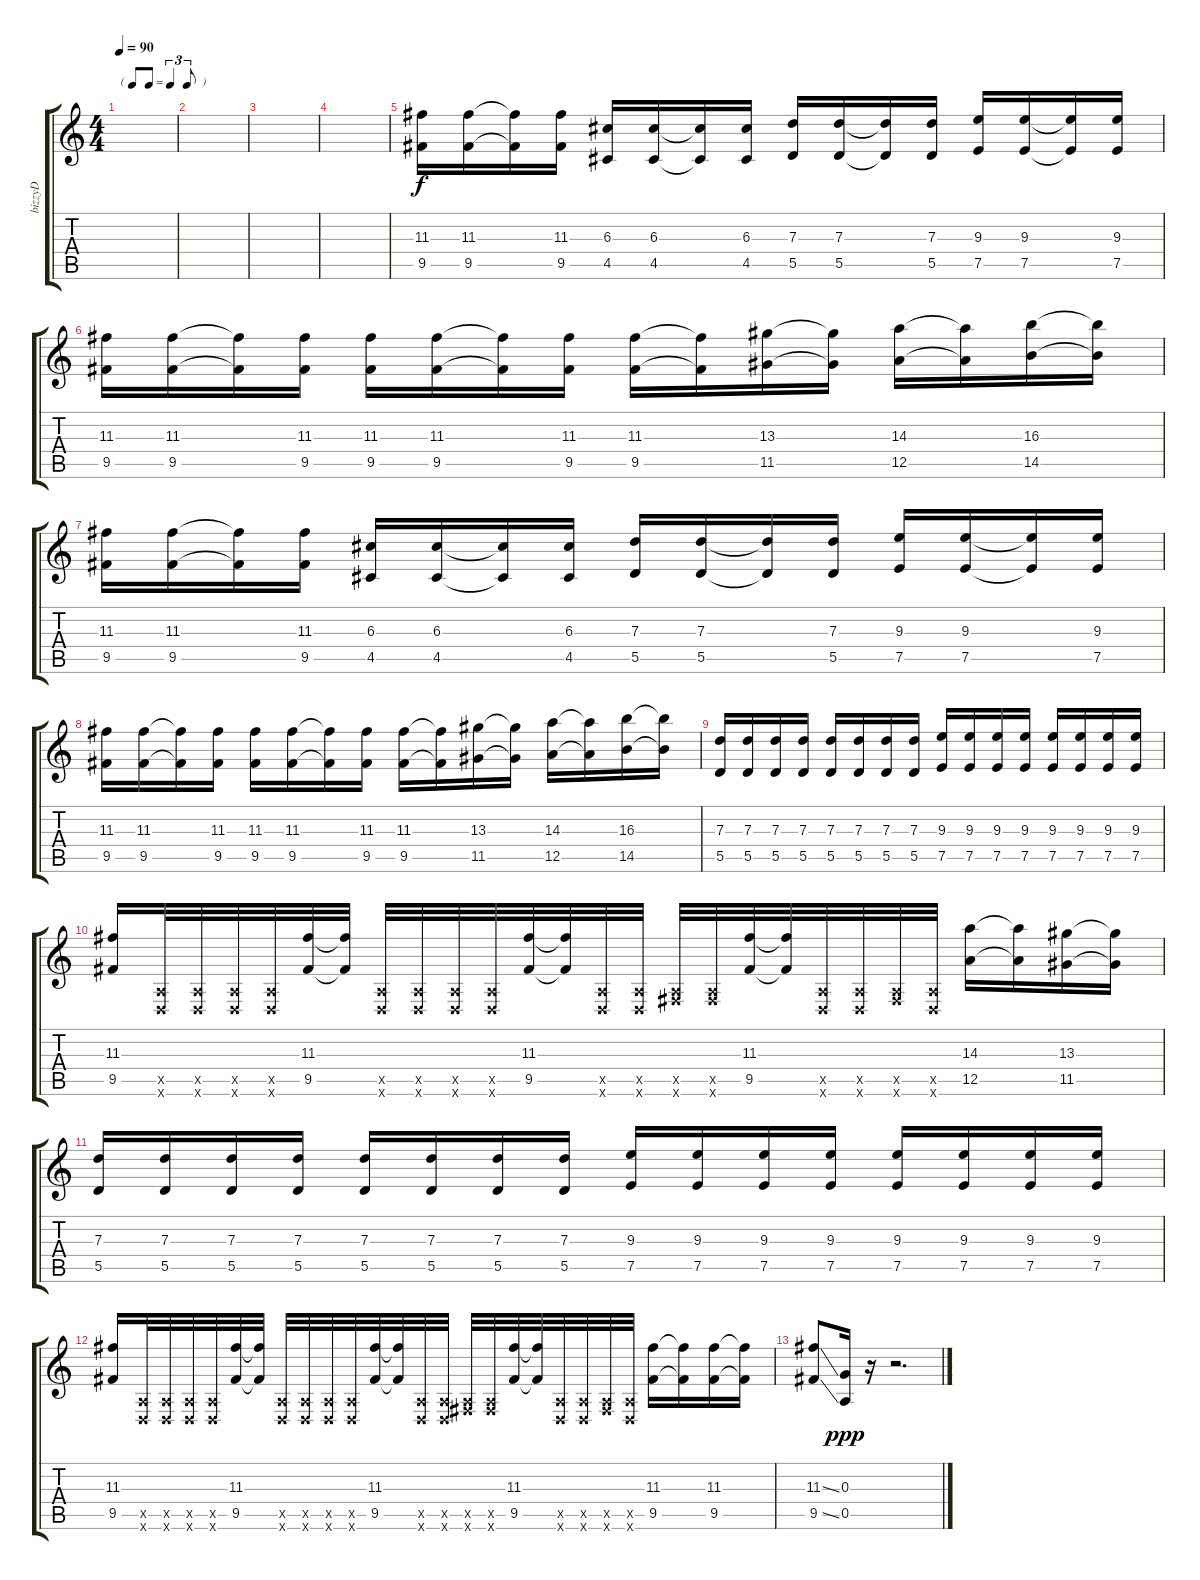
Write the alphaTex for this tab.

\track ("bizzyD" "bizzyD") {instrument distortionguitar}
\staff {score tabs}
\tuning (E4 B3 G3 D3 A2 D2) {hide}
\ts (4 4)
\tf triplet8th
\tempo 90
\clef g2
\ks c
|
|
|
|
(11.3 9.5).16 (11.3 9.5).16 (11.3{t} 9.5{t}).16 (11.3 9.5).16 (6.3 4.5).16 (6.3 4.5).16 (6.3{t} 4.5{t}).16 (6.3 4.5).16 (7.3 5.5).16 (7.3 5.5).16 (7.3{t} 5.5{t}).16 (7.3 5.5).16 (9.3 7.5).16 (9.3 7.5).16 (9.3{t} 7.5{t}).16 (9.3 7.5).16 |
(11.3 9.5).16 (11.3 9.5).16 (11.3{t} 9.5{t}).16 (11.3 9.5).16 (11.3 9.5).16 (11.3 9.5).16 (11.3{t} 9.5{t}).16 (11.3 9.5).16 (11.3 9.5).16 (11.3{t} 9.5{t}).16 (13.3 11.5).16 (13.3{t} 11.5{t}).16 (14.3 12.5).16 (14.3{t} 12.5{t}).16 (16.3 14.5).16 (16.3{t} 14.5{t}).16 |
(11.3 9.5).16 (11.3 9.5).16 (11.3{t} 9.5{t}).16 (11.3 9.5).16 (6.3 4.5).16 (6.3 4.5).16 (6.3{t} 4.5{t}).16 (6.3 4.5).16 (7.3 5.5).16 (7.3 5.5).16 (7.3{t} 5.5{t}).16 (7.3 5.5).16 (9.3 7.5).16 (9.3 7.5).16 (9.3{t} 7.5{t}).16 (9.3 7.5).16 |
(11.3 9.5).16 (11.3 9.5).16 (11.3{t} 9.5{t}).16 (11.3 9.5).16 (11.3 9.5).16 (11.3 9.5).16 (11.3{t} 9.5{t}).16 (11.3 9.5).16 (11.3 9.5).16 (11.3{t} 9.5{t}).16 (13.3 11.5).16 (13.3{t} 11.5{t}).16 (14.3 12.5).16 (14.3{t} 12.5{t}).16 (16.3 14.5).16 (16.3{t} 14.5{t}).16 |
(7.3 5.5).16 (7.3 5.5).16 (7.3 5.5).16 (7.3 5.5).16 (7.3 5.5).16 (7.3 5.5).16 (7.3 5.5).16 (7.3 5.5).16 (9.3 7.5).16 (9.3 7.5).16 (9.3 7.5).16 (9.3 7.5).16 (9.3 7.5).16 (9.3 7.5).16 (9.3 7.5).16 (9.3 7.5).16 |
(11.3 9.5).16 (0.5{x} 0.6{x}).32 (0.5{x} 0.6{x}).32 (0.5{x} 0.6{x}).32 (0.5{x} 0.6{x}).32 (11.3 9.5).32 (11.3{t} 9.5{t}).32 (0.5{x} 0.6{x}).32 (0.5{x} 0.6{x}).32 (0.5{x} 0.6{x}).32 (0.5{x} 0.6{x}).32 (11.3 9.5).32 (11.3{t} 9.5{t}).32 (0.5{x} 0.6{x}).32 (0.5{x} 0.6{x}).32 (0.5{x} 4.6{x}).32 (0.5{x} 4.6{x}).32 (11.3 9.5).32 (11.3{t} 9.5{t}).32 (0.5{x} 0.6{x}).32 (0.5{x} 0.6{x}).32 (0.5{x} 4.6{x}).32 (0.5{x} 0.6{x}).32 (14.3 12.5).16 (14.3{t} 12.5{t}).16 (13.3 11.5).16 (13.3{t} 11.5{t}).16 |
(7.3 5.5).16 (7.3 5.5).16 (7.3 5.5).16 (7.3 5.5).16 (7.3 5.5).16 (7.3 5.5).16 (7.3 5.5).16 (7.3 5.5).16 (9.3 7.5).16 (9.3 7.5).16 (9.3 7.5).16 (9.3 7.5).16 (9.3 7.5).16 (9.3 7.5).16 (9.3 7.5).16 (9.3 7.5).16 |
(11.3 9.5).16 (0.5{x} 0.6{x}).32 (0.5{x} 0.6{x}).32 (0.5{x} 0.6{x}).32 (0.5{x} 0.6{x}).32 (11.3 9.5).32 (11.3{t} 9.5{t}).32 (0.5{x} 0.6{x}).32 (0.5{x} 0.6{x}).32 (0.5{x} 0.6{x}).32 (0.5{x} 0.6{x}).32 (11.3 9.5).32 (11.3{t} 9.5{t}).32 (0.5{x} 0.6{x}).32 (0.5{x} 0.6{x}).32 (0.5{x} 4.6{x}).32 (0.5{x} 4.6{x}).32 (11.3 9.5).32 (11.3{t} 9.5{t}).32 (0.5{x} 0.6{x}).32 (0.5{x} 0.6{x}).32 (0.5{x} 4.6{x}).32 (0.5{x} 0.6{x}).32 (11.3 9.5).16 (11.3{t} 9.5{t}).16 (11.3 9.5).16 (11.3{t} 9.5{t}).16 |
(11.3{ss} 9.5{ss}).8 (0.3 0.5).16{dy ppp} r.16 r.2{d}
